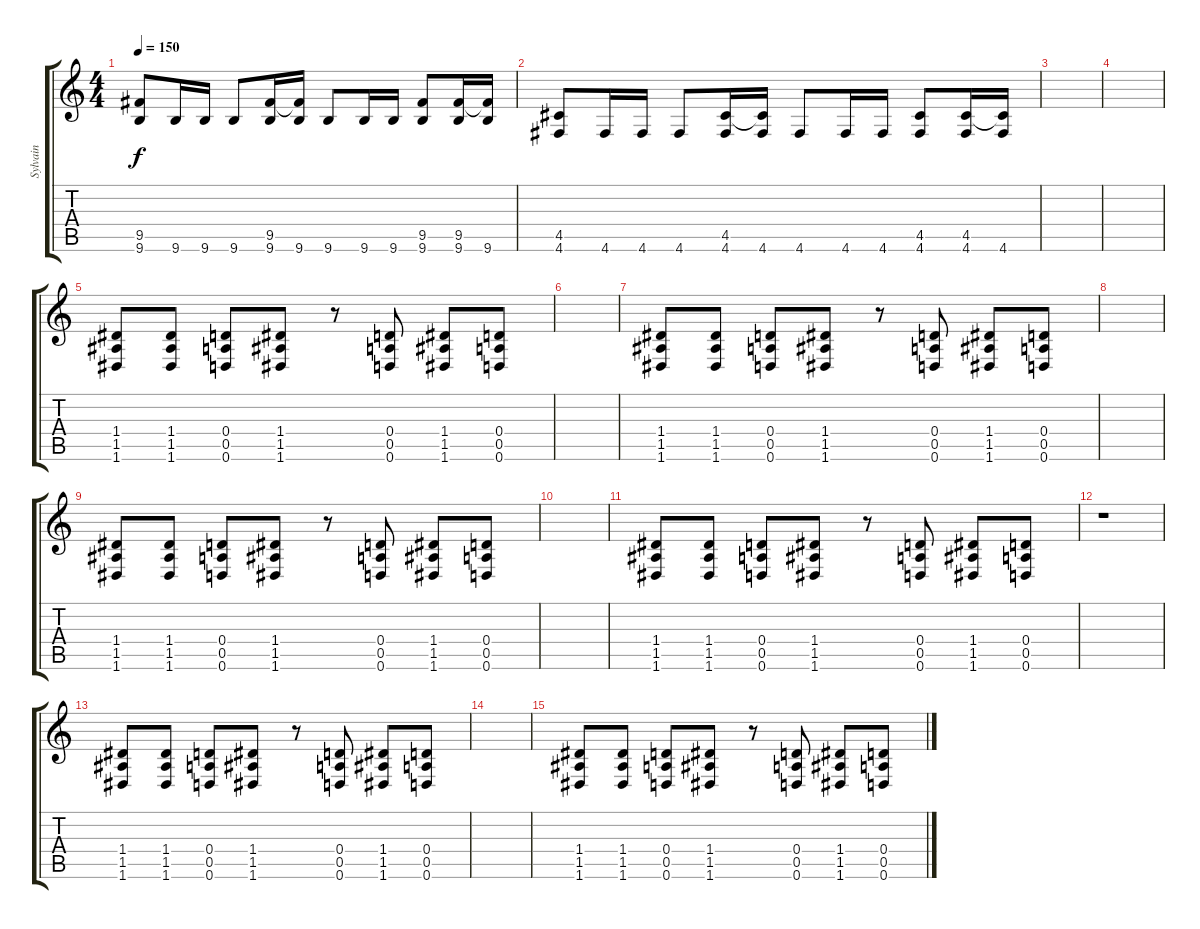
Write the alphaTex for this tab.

\track ("Sylvain" "Sylvain") {instrument distortionguitar}
\staff {score tabs}
\tuning (E4 B3 G3 D3 A2 D2) {hide}
\ts (4 4)
\tempo 150
\clef g2
\ks c
(9.5 9.6).8{dy f} 9.6.16 9.6.16 9.6.8 (9.5 9.6).16 (9.5{t} 9.6).16 9.6.8 9.6.16 9.6.16 (9.5 9.6).8 (9.5 9.6).16 (9.5{t} 9.6).16 |
(4.5 4.6).8 4.6.16 4.6.16 4.6.8 (4.5 4.6).16 (4.5{t} 4.6).16 4.6.8 4.6.16 4.6.16 (4.5 4.6).8 (4.5 4.6).16 (4.5{t} 4.6).16 |
|
|
(1.4 1.5 1.6).8 (1.4 1.5 1.6).8 (0.4 0.5 0.6).8 (1.4 1.5 1.6).8 r.8 (0.4 0.5 0.6).8 (1.4 1.5 1.6).8 (0.4 0.5 0.6).8 |
|
(1.4 1.5 1.6).8 (1.4 1.5 1.6).8 (0.4 0.5 0.6).8 (1.4 1.5 1.6).8 r.8 (0.4 0.5 0.6).8 (1.4 1.5 1.6).8 (0.4 0.5 0.6).8 |
|
(1.4 1.5 1.6).8 (1.4 1.5 1.6).8 (0.4 0.5 0.6).8 (1.4 1.5 1.6).8 r.8 (0.4 0.5 0.6).8 (1.4 1.5 1.6).8 (0.4 0.5 0.6).8 |
|
(1.4 1.5 1.6).8 (1.4 1.5 1.6).8 (0.4 0.5 0.6).8 (1.4 1.5 1.6).8 r.8 (0.4 0.5 0.6).8 (1.4 1.5 1.6).8 (0.4 0.5 0.6).8 |
r.1 |
(1.4 1.5 1.6).8 (1.4 1.5 1.6).8 (0.4 0.5 0.6).8 (1.4 1.5 1.6).8 r.8 (0.4 0.5 0.6).8 (1.4 1.5 1.6).8 (0.4 0.5 0.6).8 |
|
(1.4 1.5 1.6).8 (1.4 1.5 1.6).8 (0.4 0.5 0.6).8 (1.4 1.5 1.6).8 r.8 (0.4 0.5 0.6).8 (1.4 1.5 1.6).8 (0.4 0.5 0.6).8
